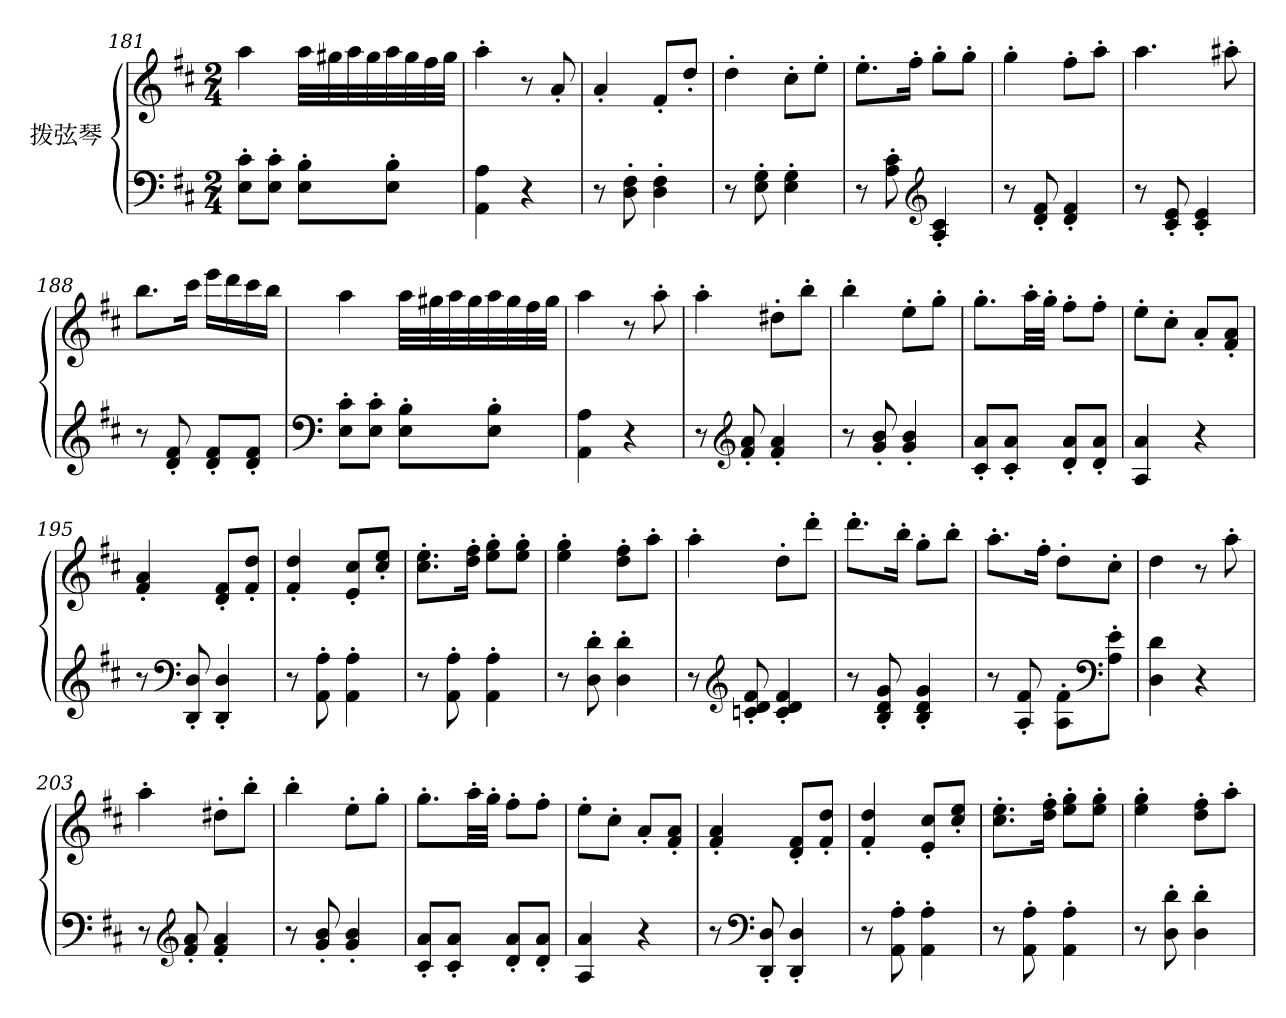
**kern	**kern
*part2	*part1
*staff2	*staff1
*I"拨弦琴	*I"拨弦琴
*clefF4	*clefG2
*k[f#c#]	*k[f#c#]
*M2/4	*M2/4
=181	=181
8E\' 8c#\'L	4aa\
8E\' 8c#\'J	.
8E\' 8B\'L	32aa\LLL
.	32gg#X\
.	32aa\
.	32gg#\
8E\' 8B\'J	32aa\
.	32gg#\
.	32ff#\
.	32gg#\JJJ
=182	=182
4AA\ 4A\	4aa'\
4r	8r
.	8a'/
=183	=183
8r	4a'/
8D\' 8F#\'	.
4D\' 4F#\'	8f#'/L
.	8dd'/J
=184	=184
8r	4dd'\
8E\' 8G\'	.
4E\' 4G\'	8cc#'\L
.	8ee'\J
=185	=185
8r	8.ee'\L
8A\' 8c#\'	.
.	16ff#'\Jk
*clefG2	*
4A/' 4c#/'	8gg'\L
.	8gg'\J
!!LO:PB:g=z
=186	=186
8r	4gg'\
8d/' 8f#/'	.
4d/' 4f#/'	8ff#'\L
.	8aa'\J
=187	=187
8r	4.aa\
8c#/' 8e/'	.
4c#/' 4e/'	.
.	8aa#X'\
=188	=188
8r	8.bb\L
8d/' 8f#/'	.
.	16ccc#\Jk
8d/' 8f#/'L	16eee\LL
.	16ddd\
8d/' 8f#/'J	16ccc#\
.	16bb\JJ
=189	=189
*clefF4	*
8E\' 8c#\'L	4aa\
8E\' 8c#\'J	.
8E\' 8B\'L	32aa\LLL
.	32gg#X\
.	32aa\
.	32gg#\
8E\' 8B\'J	32aa\
.	32gg#\
.	32ff#\
.	32gg#\JJJ
=190	=190
4AA\ 4A\	4aa\
4r	8r
.	8aa'\
!!LO:LB:g=z
=191	=191
8r	4aa'\
*clefG2	*
8f#/' 8a/'	.
4f#/' 4a/'	8dd#X'\L
.	8bb'\J
=192	=192
8r	4bb'\
8g/' 8b/'	.
4g/' 4b/'	8ee'\L
.	8gg'\J
=193	=193
8c#/' 8a/'L	8.gg'\L
8c#/' 8a/'J	.
.	32aa'\LL
.	32gg'\JJJ
8d/' 8a/'L	8ff#'\L
8d/' 8a/'J	8ff#'\J
=194	=194
4A/ 4a/	8ee'\L
.	8cc#'\J
4r	8a'/L
.	8f#/' 8a/'J
=195	=195
8r	4f#/' 4a/'
*clefF4	*
8DD/' 8D/'	.
4DD/' 4D/'	8d/' 8f#/'L
.	8f#/' 8dd/'J
=196	=196
8r	4f#/' 4dd/'
8AA\' 8A\'	.
4AA\' 4A\'	8e/' 8cc#/'L
.	8cc#/' 8ee/'J
=197	=197
8r	8.cc#\' 8.ee\'L
8AA\' 8A\'	.
.	16dd\' 16ff#\'Jk
4AA\' 4A\'	8ee\' 8gg\'L
.	8ee\' 8gg\'J
!!LO:LB:g=z
=198	=198
8r	4ee\' 4gg\'
8D\' 8d\'	.
4D\' 4d\'	8dd\' 8ff#\'L
.	8aa'\J
=199	=199
8r	4aa'\
*clefG2	*
8cn/' 8d/' 8f#/'	.
4c/' 4d/' 4f#/'	8dd'\L
.	8ddd'\J
=200	=200
8r	8.ddd'\L
8B/' 8d/' 8g/'	.
.	16bb'\Jk
4B/' 4d/' 4g/'	8gg'\L
.	8bb'\J
=201	=201
8r	8.aa'\L
8A/' 8f#/'	.
.	16ff#'\Jk
8A\' 8f#\'L	8dd'\L
*clefF4	*
8A\' 8e\'J	8cc#'\J
=202	=202
4D\ 4d\	4dd\
4r	8r
.	8aa'\
=203	=203
8r	4aa'\
*clefG2	*
8f#/' 8a/'	.
4f#/' 4a/'	8dd#X'\L
.	8bb'\J
=204	=204
8r	4bb'\
8g/' 8b/'	.
4g/' 4b/'	8ee'\L
.	8gg'\J
!!LO:LB:g=z
=205	=205
8c#/' 8a/'L	8.gg'\L
8c#/' 8a/'J	.
.	32aa'\LL
.	32gg'\JJJ
8d/' 8a/'L	8ff#'\L
8d/' 8a/'J	8ff#'\J
=206	=206
4A/ 4a/	8ee'\L
.	8cc#'\J
4r	8a'/L
.	8f#/' 8a/'J
=207	=207
8r	4f#/' 4a/'
*clefF4	*
8DD/' 8D/'	.
4DD/' 4D/'	8d/' 8f#/'L
.	8f#/' 8dd/'J
=208	=208
8r	4f#/' 4dd/'
8AA\' 8A\'	.
4AA\' 4A\'	8e/' 8cc#/'L
.	8cc#/' 8ee/'J
=209	=209
8r	8.cc#\' 8.ee\'L
8AA\' 8A\'	.
.	16dd\' 16ff#\'Jk
4AA\' 4A\'	8ee\' 8gg\'L
.	8ee\' 8gg\'J
=210	=210
8r	4ee\' 4gg\'
8D\' 8d\'	.
4D\' 4d\'	8dd\' 8ff#\'L
.	8aa'\J
=	=
*-	*-
